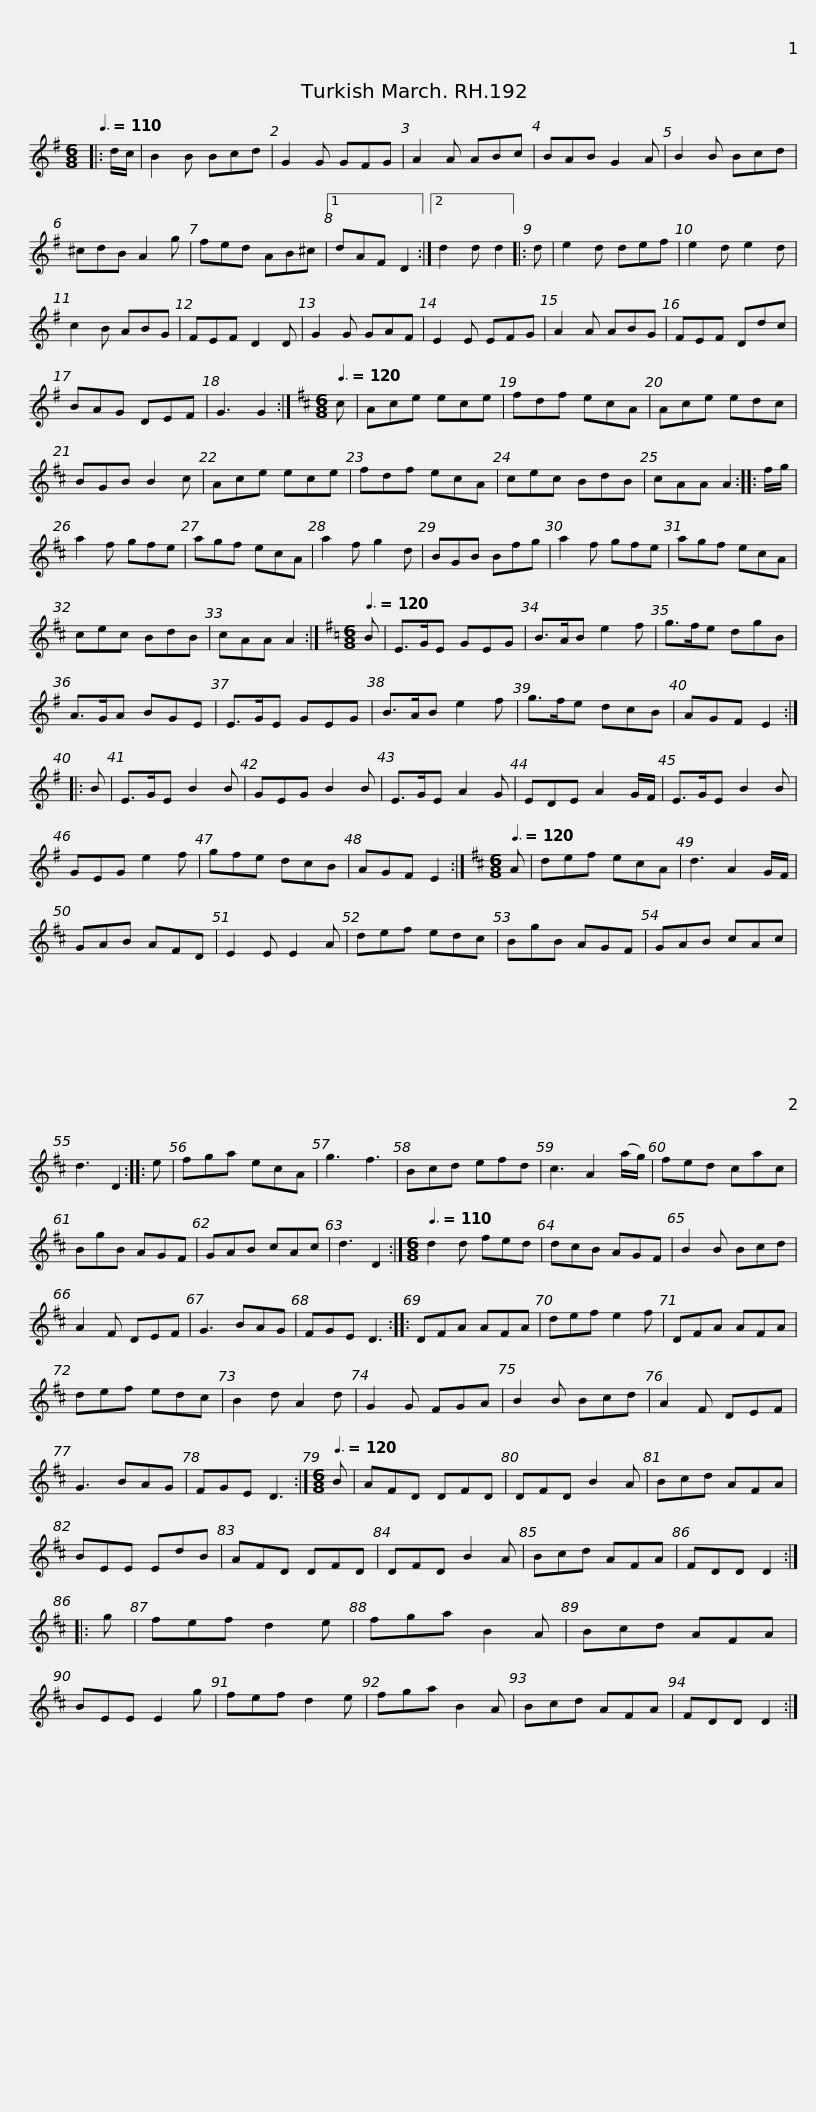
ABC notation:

X:1
L:1/8
Q:3/8=110
M:6/8
I:linebreak $
K:G
V:1 treble
V:1
|: d/c/ | B2 B Bcd | G2 G GFG | A2 A ABc | BAB G2 A |$ %5
 B2 B Bcd | ^cdB A2 g | fed AB^c |1 dAF D2 :|2 d2 d d2 |:$ %10
 d | e2 d def | e2 d e2 d | c2 B ABG | FEF D2 D | %15
 G2 G GAF |$ E2 E EFG | A2 A ABG | FEF Ddc | BAG DEF | %20
 G3 G2 :|[K:D][M:6/8][Q:3/8=120] c | Ace ece | fdf ecA |$ Ace edc | %25
 BGB B2 c | Ace ece | fdf ecA | cec BdB | cAA A2 ::$ %30
 f/g/ | a2 f gfe | agf ecA | a2 f g2 d | BGB Bfg | %35
 a2 f gfe | agf ecA | cec BdB |$ cAA A2 :|[K:Emin][M:6/8][Q:3/8=120] B | %40
 E>GE GEG | B>AB e2 f | g>fe dgB | A>GA BGE |$ E>GE GEG | %45
 B>AB e2 f | g>fe dcB | AGF E2 ::$ B | E>GE B2 B | %50
 GEG B2 B | E>GE A2 G | EDE A2 G/F/ |$ E>GE B2 B | GEG e2 f | %55
 gfe dcB | AGF E2 :|[K:D][M:6/8][Q:3/8=120] A | def ecA | d3 A2 G/F/ | %60
 GAB AFD |$ E2 E E2 A |$ def edc | BgB AGF | GAB cAc | %65
 d3 D2 ::$ e | fga ecA | g3 f3 | Bcd efd | %70
 c3 A2 (a/g/) |$ fed cac | BgB AGF | GAB cAc | d3 D2 :| %75
[M:6/8][Q:3/8=110] d2 d fed | dcB AGF | B2 B Bcd | A2 F DEF |$ G3 BAG | %80
 FGE D3 ::$ DFA AFA | def e2 f | DFA AFA | def edc | %85
 B2 d A2 d | G2 G FGA |$ B2 B Bcd | A2 F DEF | G3 BAG | %90
 FGE D3 :|[M:6/8][Q:3/8=120] B | AFD DFD | DFD B2 A | Bcd AFA |$ %95
 BEE EdB |$ AFD DFD | DFD B2 A | Bcd AFA | FDD D2 ::$ %100
 g | fef d2 e | fga B2 A | Bcd AFA | BEE E2 g |$ %105
 fef d2 e | fga B2 A | Bcd AFA | FDD D2 :| %109
